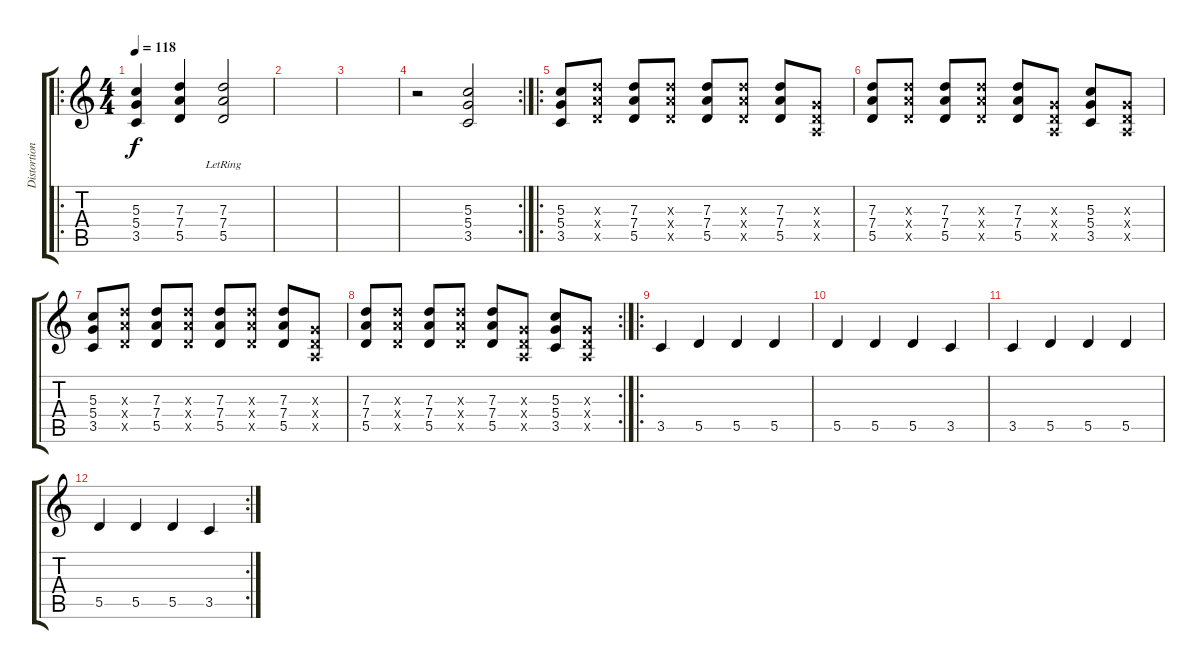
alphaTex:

\track ("Distortion Guitar 2" "Distortion") {instrument overdrivenguitar}
\staff {score tabs}
\tuning (E4 B3 G3 D3 A2 E2) {hide}
\ro
\ts (4 4)
\tempo 118
\clef g2
\ks c
(5.3 5.4 3.5).4{dy f} (7.3 7.4 5.5).4 (7.3{lr} 7.4{lr} 5.5{lr}).2 |
|
|
\rc 2
r.2 (5.3 5.4 3.5).2 |
\ro
(5.3 5.4 3.5).8 (7.3{x} 7.4{x} 5.5{x}).8 (7.3 7.4 5.5).8 (7.3{x} 7.4{x} 5.5{x}).8 (7.3 7.4 5.5).8 (7.3{x} 7.4{x} 5.5{x}).8 (7.3 7.4 5.5).8 (0.3{x} 0.4{x} 0.5{x}).8 |
(7.3 7.4 5.5).8 (7.3{x} 7.4{x} 5.5{x}).8 (7.3 7.4 5.5).8 (7.3{x} 7.4{x} 5.5{x}).8 (7.3 7.4 5.5).8 (0.3{x} 0.4{x} 0.5{x}).8 (5.3 5.4 3.5).8 (0.3{x} 0.4{x} 0.5{x}).8 |
(5.3 5.4 3.5).8 (7.3{x} 7.4{x} 5.5{x}).8 (7.3 7.4 5.5).8 (7.3{x} 7.4{x} 5.5{x}).8 (7.3 7.4 5.5).8 (7.3{x} 7.4{x} 5.5{x}).8 (7.3 7.4 5.5).8 (0.3{x} 0.4{x} 0.5{x}).8 |
\rc 2
(7.3 7.4 5.5).8 (7.3{x} 7.4{x} 5.5{x}).8 (7.3 7.4 5.5).8 (7.3{x} 7.4{x} 5.5{x}).8 (7.3 7.4 5.5).8 (0.3{x} 0.4{x} 0.5{x}).8 (5.3 5.4 3.5).8 (0.3{x} 0.4{x} 0.5{x}).8 |
\ro
3.5.4 5.5.4 5.5.4 5.5.4 |
5.5.4 5.5.4 5.5.4 3.5.4 |
3.5.4 5.5.4 5.5.4 5.5.4 |
\rc 2
5.5.4 5.5.4 5.5.4 3.5.4
